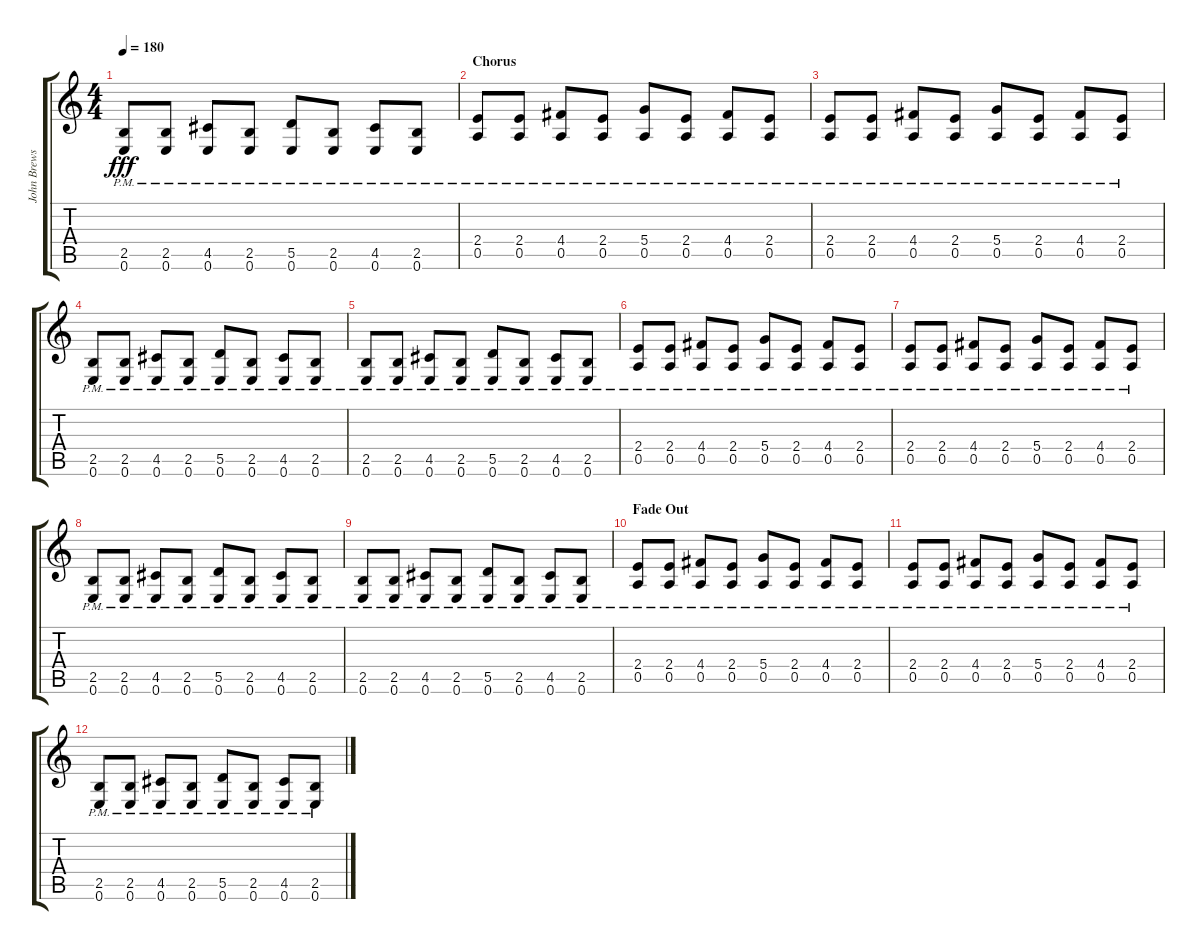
\track ("John Brewster" "John Brews") {instrument overdrivenguitar}
\staff {score tabs}
\tuning (E4 B3 G3 D3 A2 E2) {hide}
\ts (4 4)
\tempo 180
\clef g2
\ks c
(2.5{pm} 0.6{pm}).8{dy fff} (2.5{pm} 0.6{pm}).8 (4.5{pm} 0.6{pm}).8 (2.5{pm} 0.6{pm}).8 (5.5{pm} 0.6{pm}).8 (2.5{pm} 0.6{pm}).8 (4.5{pm} 0.6{pm}).8 (2.5{pm} 0.6{pm}).8 |
\section ("" "Chorus")
(2.4{pm} 0.5{pm}).8 (2.4{pm} 0.5{pm}).8 (4.4{pm} 0.5{pm}).8 (2.4{pm} 0.5{pm}).8 (5.4{pm} 0.5{pm}).8 (2.4{pm} 0.5{pm}).8 (4.4{pm} 0.5{pm}).8 (2.4{pm} 0.5{pm}).8 |
(2.4{pm} 0.5{pm}).8 (2.4{pm} 0.5{pm}).8 (4.4{pm} 0.5{pm}).8 (2.4{pm} 0.5{pm}).8 (5.4{pm} 0.5{pm}).8 (2.4{pm} 0.5{pm}).8 (4.4{pm} 0.5{pm}).8 (2.4{pm} 0.5{pm}).8 |
(2.5{pm} 0.6{pm}).8 (2.5{pm} 0.6{pm}).8 (4.5{pm} 0.6{pm}).8 (2.5{pm} 0.6{pm}).8 (5.5{pm} 0.6{pm}).8 (2.5{pm} 0.6{pm}).8 (4.5{pm} 0.6{pm}).8 (2.5{pm} 0.6{pm}).8 |
(2.5{pm} 0.6{pm}).8 (2.5{pm} 0.6{pm}).8 (4.5{pm} 0.6{pm}).8 (2.5{pm} 0.6{pm}).8 (5.5{pm} 0.6{pm}).8 (2.5{pm} 0.6{pm}).8 (4.5{pm} 0.6{pm}).8 (2.5{pm} 0.6{pm}).8 |
(2.4{pm} 0.5{pm}).8 (2.4{pm} 0.5{pm}).8 (4.4{pm} 0.5{pm}).8 (2.4{pm} 0.5{pm}).8 (5.4{pm} 0.5{pm}).8 (2.4{pm} 0.5{pm}).8 (4.4{pm} 0.5{pm}).8 (2.4{pm} 0.5{pm}).8 |
(2.4{pm} 0.5{pm}).8 (2.4{pm} 0.5{pm}).8 (4.4{pm} 0.5{pm}).8 (2.4{pm} 0.5{pm}).8 (5.4{pm} 0.5{pm}).8 (2.4{pm} 0.5{pm}).8 (4.4{pm} 0.5{pm}).8 (2.4{pm} 0.5{pm}).8 |
(2.5{pm} 0.6{pm}).8 (2.5{pm} 0.6{pm}).8 (4.5{pm} 0.6{pm}).8 (2.5{pm} 0.6{pm}).8 (5.5{pm} 0.6{pm}).8 (2.5{pm} 0.6{pm}).8 (4.5{pm} 0.6{pm}).8 (2.5{pm} 0.6{pm}).8 |
(2.5{pm} 0.6{pm}).8 (2.5{pm} 0.6{pm}).8 (4.5{pm} 0.6{pm}).8 (2.5{pm} 0.6{pm}).8 (5.5{pm} 0.6{pm}).8 (2.5{pm} 0.6{pm}).8 (4.5{pm} 0.6{pm}).8 (2.5{pm} 0.6{pm}).8 |
\section ("" "Fade Out")
(2.4{pm} 0.5{pm}).8 (2.4{pm} 0.5{pm}).8 (4.4{pm} 0.5{pm}).8 (2.4{pm} 0.5{pm}).8 (5.4{pm} 0.5{pm}).8 (2.4{pm} 0.5{pm}).8 (4.4{pm} 0.5{pm}).8 (2.4{pm} 0.5{pm}).8 |
(2.4{pm} 0.5{pm}).8 (2.4{pm} 0.5{pm}).8 (4.4{pm} 0.5{pm}).8 (2.4{pm} 0.5{pm}).8 (5.4{pm} 0.5{pm}).8 (2.4{pm} 0.5{pm}).8 (4.4{pm} 0.5{pm}).8 (2.4{pm} 0.5{pm}).8 |
(2.5{pm} 0.6{pm}).8 (2.5{pm} 0.6{pm}).8 (4.5{pm} 0.6{pm}).8 (2.5{pm} 0.6{pm}).8 (5.5{pm} 0.6{pm}).8 (2.5{pm} 0.6{pm}).8 (4.5{pm} 0.6{pm}).8 (2.5{pm} 0.6{pm}).8
